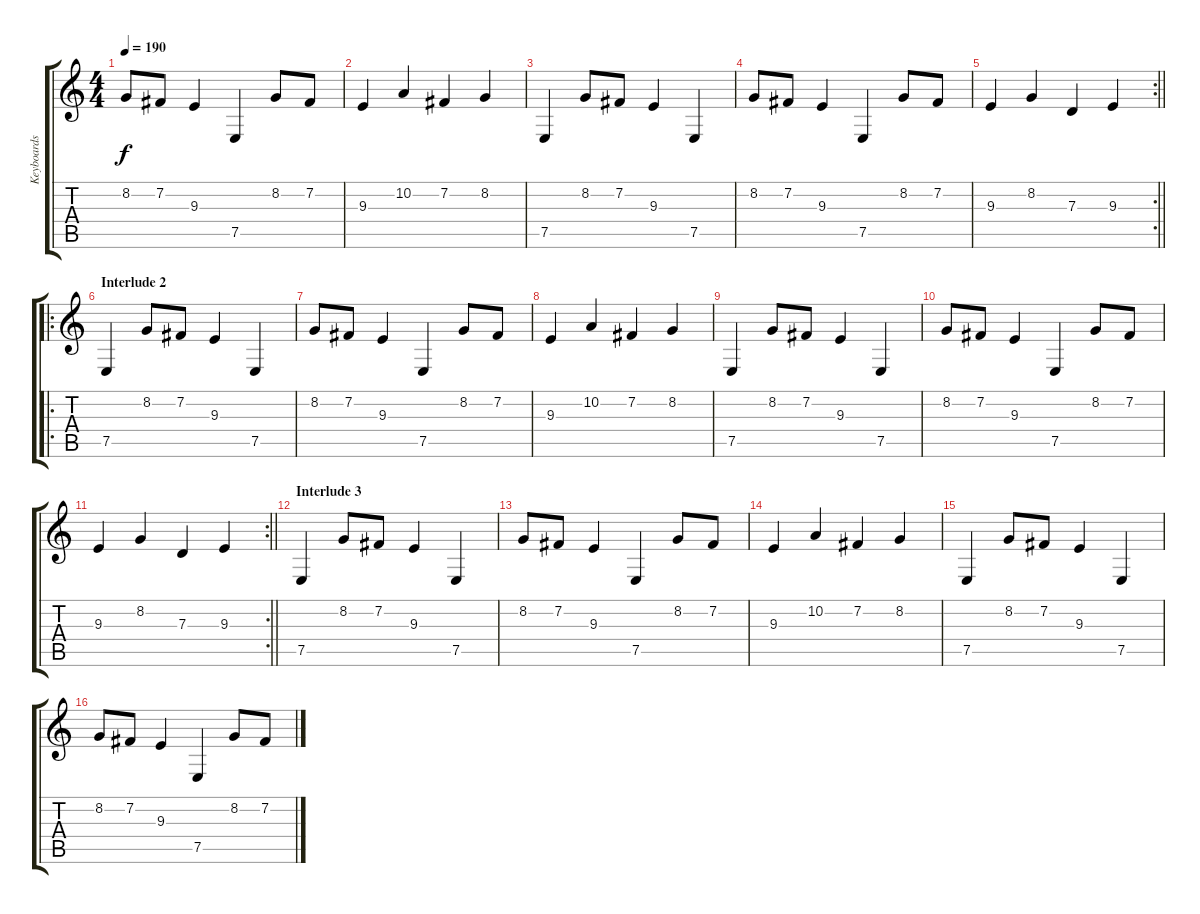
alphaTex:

\track ("Keyboards" "Keyboards") {instrument stringensemble1}
\staff {score tabs}
\tuning (E4 B3 G3 D3 A2 E2) {hide}
\ts (4 4)
\tempo 190
\clef g2
\ks c
8.2.8{dy f} 7.2.8 9.3.4 7.5.4 8.2.8 7.2.8 |
9.3.4 10.2.4 7.2.4 8.2.4 |
7.5.4 8.2.8 7.2.8 9.3.4 7.5.4 |
8.2.8 7.2.8 9.3.4 7.5.4 8.2.8 7.2.8 |
\rc 2
\barLineRight lightlight
9.3.4 8.2.4 7.3.4 9.3.4 |
\ro
\section ("" "Interlude 2")
7.5.4 8.2.8 7.2.8 9.3.4 7.5.4 |
8.2.8 7.2.8 9.3.4 7.5.4 8.2.8 7.2.8 |
9.3.4 10.2.4 7.2.4 8.2.4 |
7.5.4 8.2.8 7.2.8 9.3.4 7.5.4 |
8.2.8 7.2.8 9.3.4 7.5.4 8.2.8 7.2.8 |
\rc 2
\barLineRight lightlight
9.3.4 8.2.4 7.3.4 9.3.4 |
\section ("" "Interlude 3")
7.5.4 8.2.8 7.2.8 9.3.4 7.5.4 |
8.2.8 7.2.8 9.3.4 7.5.4 8.2.8 7.2.8 |
9.3.4 10.2.4 7.2.4 8.2.4 |
7.5.4 8.2.8 7.2.8 9.3.4 7.5.4 |
8.2.8 7.2.8 9.3.4 7.5.4 8.2.8 7.2.8
